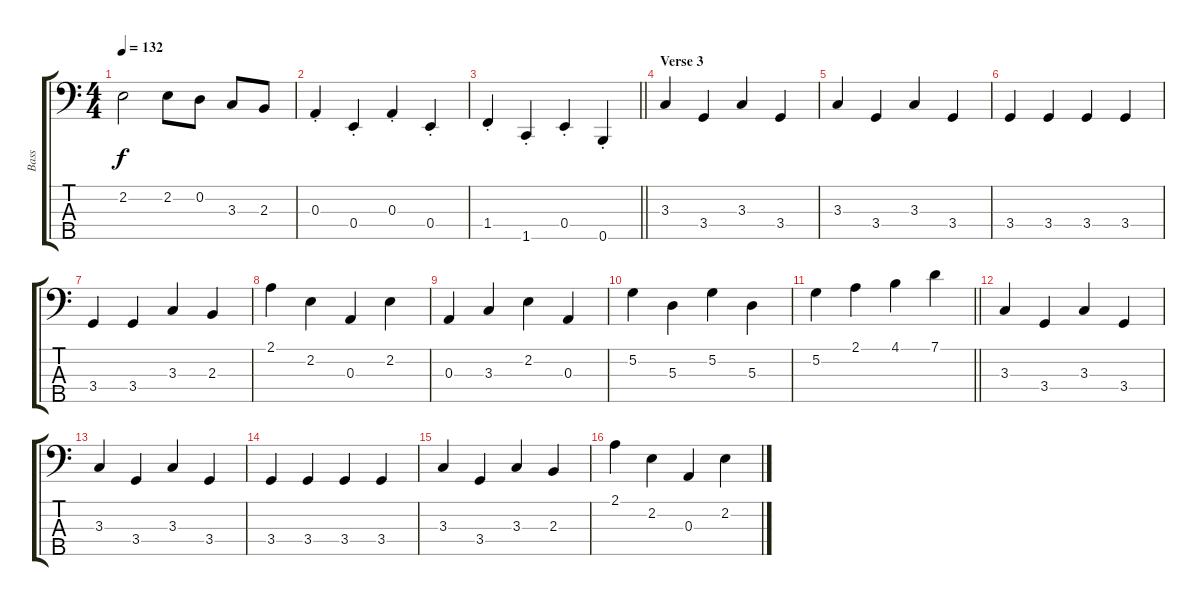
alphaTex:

\track ("Bass" "Bass") {instrument electricbassfinger}
\staff {score tabs}
\tuning (G2 D2 A1 E1 B0) {hide}
\ts (4 4)
\tempo 132
\clef f4
\ks c
2.2.2{dy f} 2.2.8 0.2.8 3.3.8 2.3.8 |
0.3{st}.4 0.4{st}.4 0.3{st}.4 0.4{st}.4 |
\barLineRight lightlight
1.4{st}.4 1.5{st}.4 0.4{st}.4 0.5{st}.4 |
\section ("" "Verse 3")
3.3.4 3.4.4 3.3.4 3.4.4 |
3.3.4 3.4.4 3.3.4 3.4.4 |
3.4.4 3.4.4 3.4.4 3.4.4 |
3.4.4 3.4.4 3.3.4 2.3.4 |
2.1.4 2.2.4 0.3.4 2.2.4 |
0.3.4 3.3.4 2.2.4 0.3.4 |
5.2.4 5.3.4 5.2.4 5.3.4 |
\barLineRight lightlight
5.2.4 2.1.4 4.1.4 7.1.4 |
3.3.4 3.4.4 3.3.4 3.4.4 |
3.3.4 3.4.4 3.3.4 3.4.4 |
3.4.4 3.4.4 3.4.4 3.4.4 |
3.3.4 3.4.4 3.3.4 2.3.4 |
2.1.4 2.2.4 0.3.4 2.2.4
